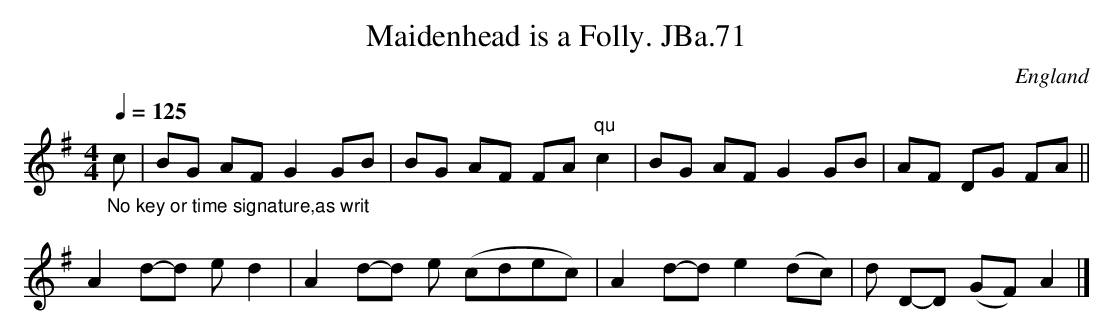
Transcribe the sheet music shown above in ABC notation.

X:1
T:Maidenhead is a Folly. JBa.71
L:1/8
M:4/4
O:England
Q:1/4=125
K:G major
"_No key or time signature,as writ"c | BG AF G2  GB |\
BG AF FA "qu"c2 | BG AF G2 GB | AF DG FA ||!
A2 d-d e d2 | A2 d-d e (cdec) | A2 d-d e2 (dc) |\
d D-D (GF) A2|]
